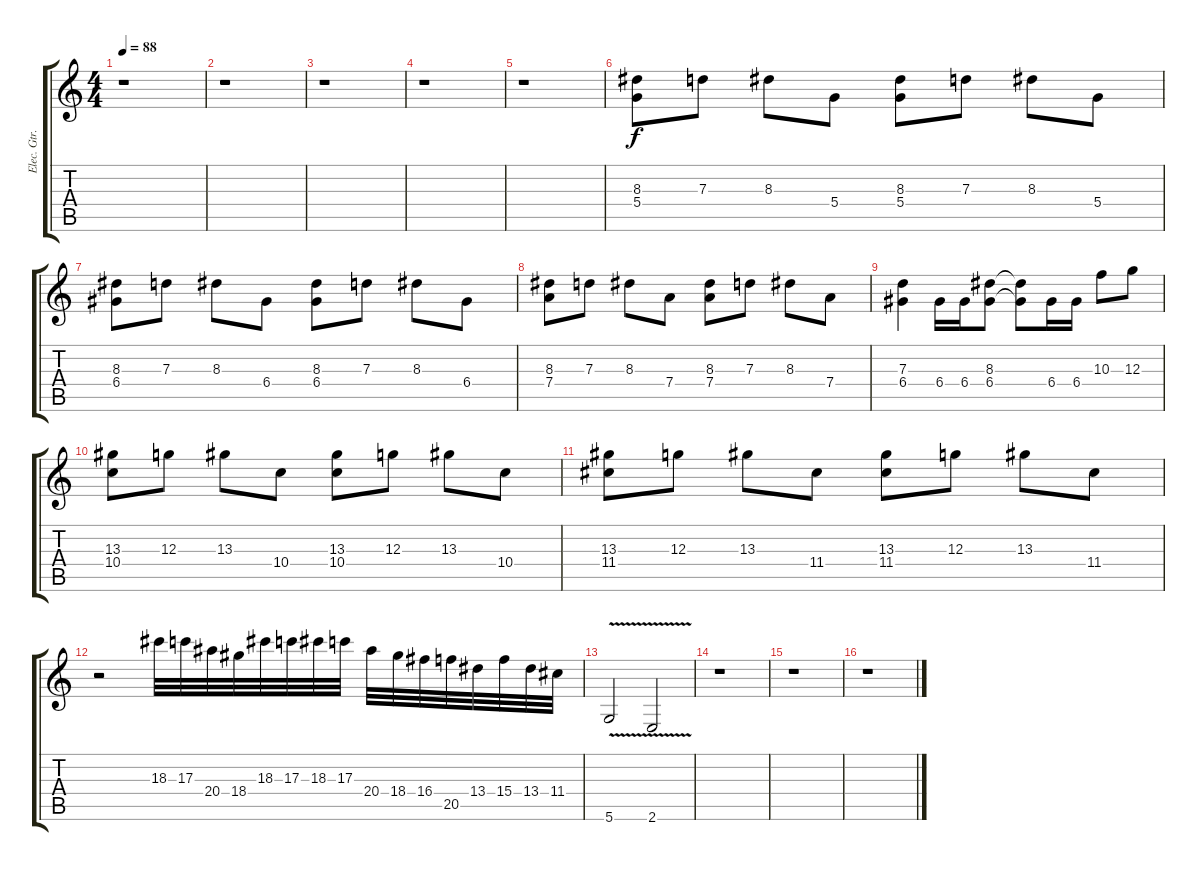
\track ("Elec. Gtr. 5" "Elec. Gtr.") {instrument distortionguitar}
\staff {score tabs}
\tuning (E4 B3 G3 D3 A2 D2) {hide}
\ts (4 4)
\tempo 88
\clef g2
\ks c
r.1{dy f} |
r.1 |
r.1 |
r.1 |
r.1 |
(8.3 5.4).8 7.3.8 8.3.8 5.4.8 (8.3 5.4).8 7.3.8 8.3.8 5.4.8 |
(8.3 6.4).8 7.3.8 8.3.8 6.4.8 (8.3 6.4).8 7.3.8 8.3.8 6.4.8 |
(8.3 7.4).8 7.3.8 8.3.8 7.4.8 (8.3 7.4).8 7.3.8 8.3.8 7.4.8 |
(7.3 6.4).4 6.4.16 6.4.16 (8.3 6.4).8 (8.3{t} 6.4{t}).8 6.4.16 6.4.16 10.3.8 12.3.8 |
(13.3 10.4).8 12.3.8 13.3.8 10.4.8 (13.3 10.4).8 12.3.8 13.3.8 10.4.8 |
(13.3 11.4).8 12.3.8 13.3.8 11.4.8 (13.3 11.4).8 12.3.8 13.3.8 11.4.8 |
r.2 18.3.32 17.3.32 20.4.32 18.4.32 18.3.32 17.3.32 18.3.32 17.3.32 20.4.32 18.4.32 16.4.32 20.5.32 13.4.32 15.4.32 13.4.32 11.4.32 |
5.6{v}.2 2.6{v}.2 |
r.1 |
r.1 |
r.1
